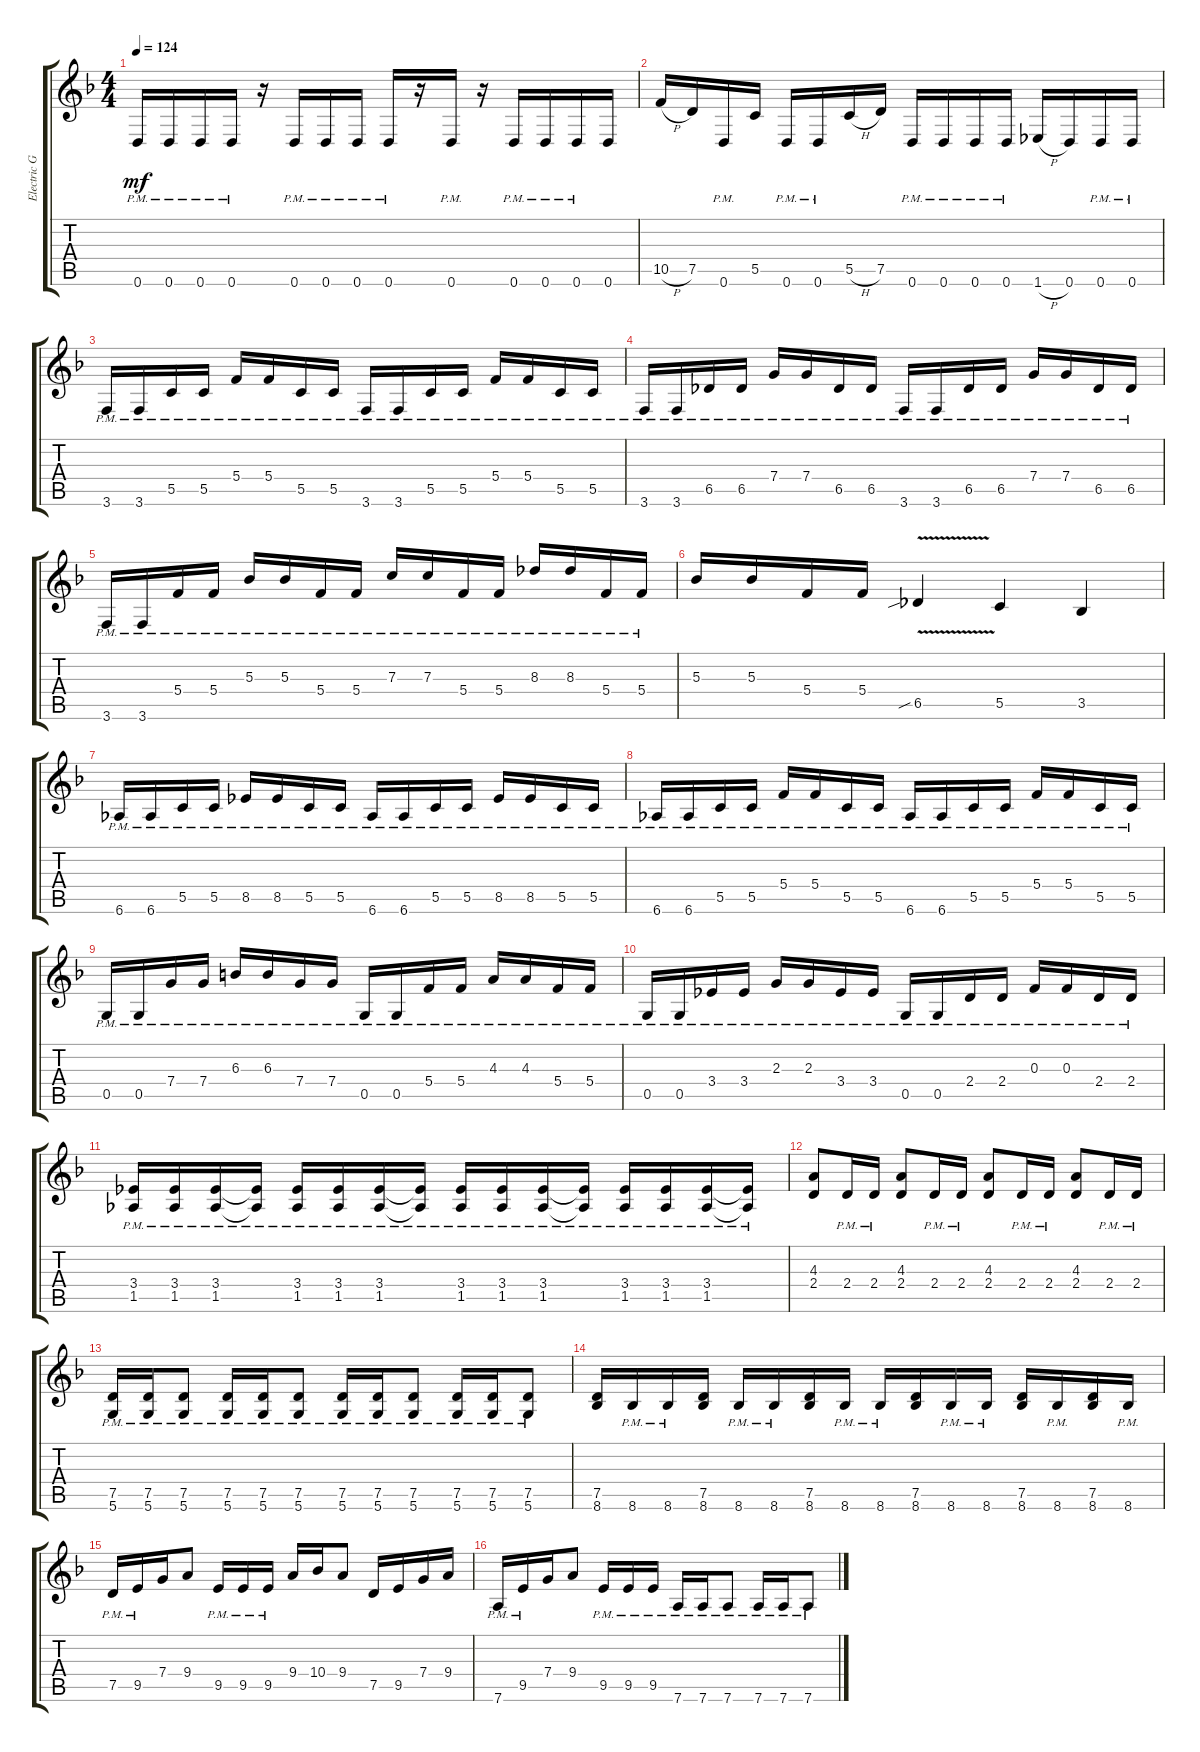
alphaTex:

\track ("Electric Guitar 1" "Electric G") {instrument distortionguitar}
\staff {score tabs}
\tuning (D4 A3 F3 C3 G2 D2) {hide}
\ts (4 4)
\tempo 124
\clef g2
\ks dminor
0.6{pm}.16{dy mf} 0.6{pm}.16 0.6{pm}.16 0.6{pm}.16 r.16 0.6{pm}.16 0.6{pm}.16 0.6{pm}.16 0.6{pm}.16 r.16 0.6{pm}.16 r.16 0.6{pm}.16 0.6{pm}.16 0.6{pm}.16 0.6.16 |
10.5{h}.16 7.5.16 0.6{pm}.16 5.5.16 0.6{pm}.16 0.6{pm}.16 5.5{h}.16 7.5.16 0.6{pm}.16 0.6{pm}.16 0.6{pm}.16 0.6{pm}.16 1.6{h}.16 0.6.16 0.6{pm}.16 0.6{pm}.16 |
3.6{pm}.16 3.6{pm}.16 5.5{pm}.16 5.5{pm}.16 5.4{pm}.16 5.4{pm}.16 5.5{pm}.16 5.5{pm}.16 3.6{pm}.16 3.6{pm}.16 5.5{pm}.16 5.5{pm}.16 5.4{pm}.16 5.4{pm}.16 5.5{pm}.16 5.5{pm}.16 |
3.6{pm}.16 3.6{pm}.16 6.5{pm}.16 6.5{pm}.16 7.4{pm}.16 7.4{pm}.16 6.5{pm}.16 6.5{pm}.16 3.6{pm}.16 3.6{pm}.16 6.5{pm}.16 6.5{pm}.16 7.4{pm}.16 7.4{pm}.16 6.5{pm}.16 6.5{pm}.16 |
3.6{pm}.16 3.6{pm}.16 5.4{pm}.16 5.4{pm}.16 5.3{pm}.16 5.3{pm}.16 5.4{pm}.16 5.4{pm}.16 7.3{pm}.16 7.3{pm}.16 5.4{pm}.16 5.4{pm}.16 8.3{pm}.16 8.3{pm}.16 5.4{pm}.16 5.4{pm}.16 |
5.3.16 5.3.16 5.4.16 5.4.16 6.5{v sib}.4 5.5.4 3.5.4 |
6.6{pm}.16 6.6{pm}.16 5.5{pm}.16 5.5{pm}.16 8.5{pm}.16 8.5{pm}.16 5.5{pm}.16 5.5{pm}.16 6.6{pm}.16 6.6{pm}.16 5.5{pm}.16 5.5{pm}.16 8.5{pm}.16 8.5{pm}.16 5.5{pm}.16 5.5{pm}.16 |
6.6{pm}.16 6.6{pm}.16 5.5{pm}.16 5.5{pm}.16 5.4{pm}.16 5.4{pm}.16 5.5{pm}.16 5.5{pm}.16 6.6{pm}.16 6.6{pm}.16 5.5{pm}.16 5.5{pm}.16 5.4{pm}.16 5.4{pm}.16 5.5{pm}.16 5.5{pm}.16 |
0.5{pm}.16 0.5{pm}.16 7.4{pm}.16 7.4{pm}.16 6.3{pm}.16 6.3{pm}.16 7.4{pm}.16 7.4{pm}.16 0.5{pm}.16 0.5{pm}.16 5.4{pm}.16 5.4{pm}.16 4.3{pm}.16 4.3{pm}.16 5.4{pm}.16 5.4{pm}.16 |
0.5{pm}.16 0.5{pm}.16 3.4{pm}.16 3.4{pm}.16 2.3{pm}.16 2.3{pm}.16 3.4{pm}.16 3.4{pm}.16 0.5{pm}.16 0.5{pm}.16 2.4{pm}.16 2.4{pm}.16 0.3{pm}.16 0.3{pm}.16 2.4{pm}.16 2.4{pm}.16 |
(3.4 1.5{pm}).16 (3.4 1.5{pm}).16 (3.4 1.5{pm}).16 (3.4{t} 1.5{pm t}).16 (3.4 1.5{pm}).16 (3.4 1.5{pm}).16 (3.4 1.5{pm}).16 (3.4{t} 1.5{pm t}).16 (3.4 1.5{pm}).16 (3.4 1.5{pm}).16 (3.4 1.5{pm}).16 (3.4{t} 1.5{pm t}).16 (3.4 1.5{pm}).16 (3.4 1.5{pm}).16 (3.4 1.5{pm}).16 (3.4{t} 1.5{pm t}).16 |
(4.3 2.4).8 2.4{pm}.16 2.4{pm}.16 (4.3 2.4).8 2.4{pm}.16 2.4{pm}.16 (4.3 2.4).8 2.4{pm}.16 2.4{pm}.16 (4.3 2.4).8 2.4{pm}.16 2.4{pm}.16 |
(7.5{pm} 5.6{pm}).16 (7.5{pm} 5.6{pm}).16 (7.5{pm} 5.6{pm}).8 (7.5{pm} 5.6{pm}).16 (7.5{pm} 5.6{pm}).16 (7.5{pm} 5.6{pm}).8 (7.5{pm} 5.6{pm}).16 (7.5{pm} 5.6{pm}).16 (7.5{pm} 5.6{pm}).8 (7.5{pm} 5.6{pm}).16 (7.5{pm} 5.6{pm}).16 (7.5{pm} 5.6{pm}).8 |
(7.5 8.6).16 8.6{pm}.16 8.6{pm}.16 (7.5 8.6).16 8.6{pm}.16 8.6{pm}.16 (7.5 8.6).16 8.6{pm}.16 8.6{pm}.16 (7.5 8.6).16 8.6{pm}.16 8.6{pm}.16 (7.5 8.6).16 8.6{pm}.16 (7.5 8.6).16 8.6{pm}.16 |
7.5{pm}.16 9.5{pm}.16 7.4.16 9.4.8 9.5{pm}.16 9.5{pm}.16 9.5{pm}.16 9.4.16 10.4.16 9.4.8 7.5.16 9.5.16 7.4.16 9.4.16 |
7.6{pm}.16 9.5{pm}.16 7.4.16 9.4.8 9.5{pm}.16 9.5{pm}.16 9.5{pm}.16 7.6{pm}.16 7.6{pm}.16 7.6{pm}.8 7.6{pm}.16 7.6{pm}.16 7.6{pm}.8
